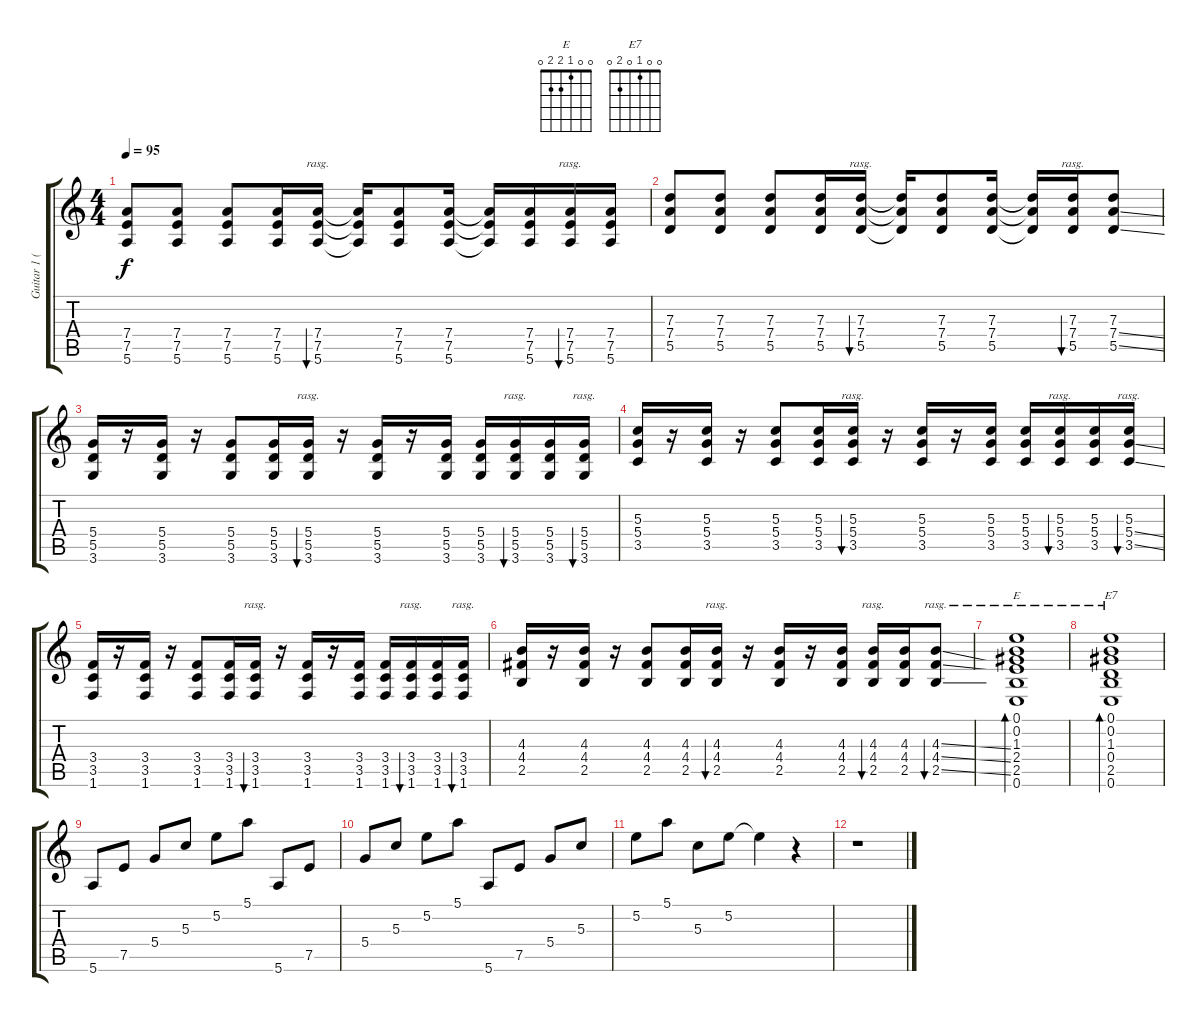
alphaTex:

\track ("Guitar 1 (acoustic)" "Guitar 1 (") {instrument acousticguitarsteel}
\staff {score tabs}
\tuning (E4 B3 G3 D3 A2 E2) {hide}
\chord ("E" 0 0 1 2 2 0)
\chord ("E7" 0 0 1 0 2 0)
\ts (4 4)
\tempo 95
\clef g2
\ks c
(7.4 7.5 5.6).8{dy f} (7.4 7.5 5.6).8 (7.4 7.5 5.6).8 (7.4 7.5 5.6).16 (7.4 7.5 5.6).16{bu 120 rasg ii} (7.4{t} 7.5{t} 5.6{t}).16 (7.4 7.5 5.6).8 (7.4 7.5 5.6).16 (7.4{t} 7.5{t} 5.6{t}).16 (7.4 7.5 5.6).16 (7.4 7.5 5.6).16{bu 120 rasg ii} (7.4 7.5 5.6).16 |
(7.3 7.4 5.5).8 (7.3 7.4 5.5).8 (7.3 7.4 5.5).8 (7.3 7.4 5.5).16 (7.3 7.4 5.5).16{bu 120 rasg ii} (7.3{t} 7.4{t} 5.5{t}).16 (7.3 7.4 5.5).8 (7.3 7.4 5.5).16 (7.3{t} 7.4{t} 5.5{t}).16 (7.3 7.4 5.5).16{bu 120 rasg ii} (7.3 7.4{ss} 5.5{ss}).8 |
(5.4 5.5 3.6).16 r.16 (5.4 5.5 3.6).16 r.16 (5.4 5.5 3.6).8 (5.4 5.5 3.6).16 (5.4 5.5 3.6).16{bu 120 rasg ii} r.16 (5.4 5.5 3.6).16 r.16 (5.4 5.5 3.6).16 (5.4 5.5 3.6).16 (5.4 5.5 3.6).16{bu 120 rasg ii} (5.4 5.5 3.6).16 (5.4 5.5 3.6).16{bu 120 rasg ii} |
(5.3 5.4 3.5).16 r.16 (5.3 5.4 3.5).16 r.16 (5.3 5.4 3.5).8 (5.3 5.4 3.5).16 (5.3 5.4 3.5).16{bu 120 rasg ii} r.16 (5.3 5.4 3.5).16 r.16 (5.3 5.4 3.5).16 (5.3 5.4 3.5).16 (5.3 5.4 3.5).16{bu 120 rasg ii} (5.3 5.4 3.5).16 (5.3 5.4{ss} 3.5{ss}).16{bu 120 rasg ii} |
(3.4 3.5 1.6).16 r.16 (3.4 3.5 1.6).16 r.16 (3.4 3.5 1.6).8 (3.4 3.5 1.6).16 (3.4 3.5 1.6).16{bu 120 rasg ii} r.16 (3.4 3.5 1.6).16 r.16 (3.4 3.5 1.6).16 (3.4 3.5 1.6).16 (3.4 3.5 1.6).16{bu 120 rasg ii} (3.4 3.5 1.6).16 (3.4 3.5 1.6).16{bu 120 rasg ii} |
(4.3 4.4 2.5).16 r.16 (4.3 4.4 2.5).16 r.16 (4.3 4.4 2.5).8 (4.3 4.4 2.5).16 (4.3 4.4 2.5).16{bu 120 rasg ii} r.16 (4.3 4.4 2.5).16 r.16 (4.3 4.4 2.5).16 (4.3 4.4 2.5).16{bu 120 rasg ii} (4.3 4.4 2.5).16 (4.3{ss} 4.4{ss} 2.5{ss}).8{bu 120 rasg ii} |
(0.1 0.2 1.3 2.4 2.5 0.6).1{bd 120 ch "E" rasg ii volume 11 instrument acousticguitarnylon} |
(0.1 0.2 1.3 0.4 2.5 0.6).1{bd 240 ch "E7" rasg ii} |
5.6.8 7.5.8 5.4.8 5.3.8 5.2.8 5.1.8 5.6.8 7.5.8 |
5.4.8 5.3.8 5.2.8 5.1.8 5.6.8 7.5.8 5.4.8 5.3.8 |
5.2.8 5.1.8 5.3.8 5.2.8 5.2{t}.4 r.4 |
r.1
